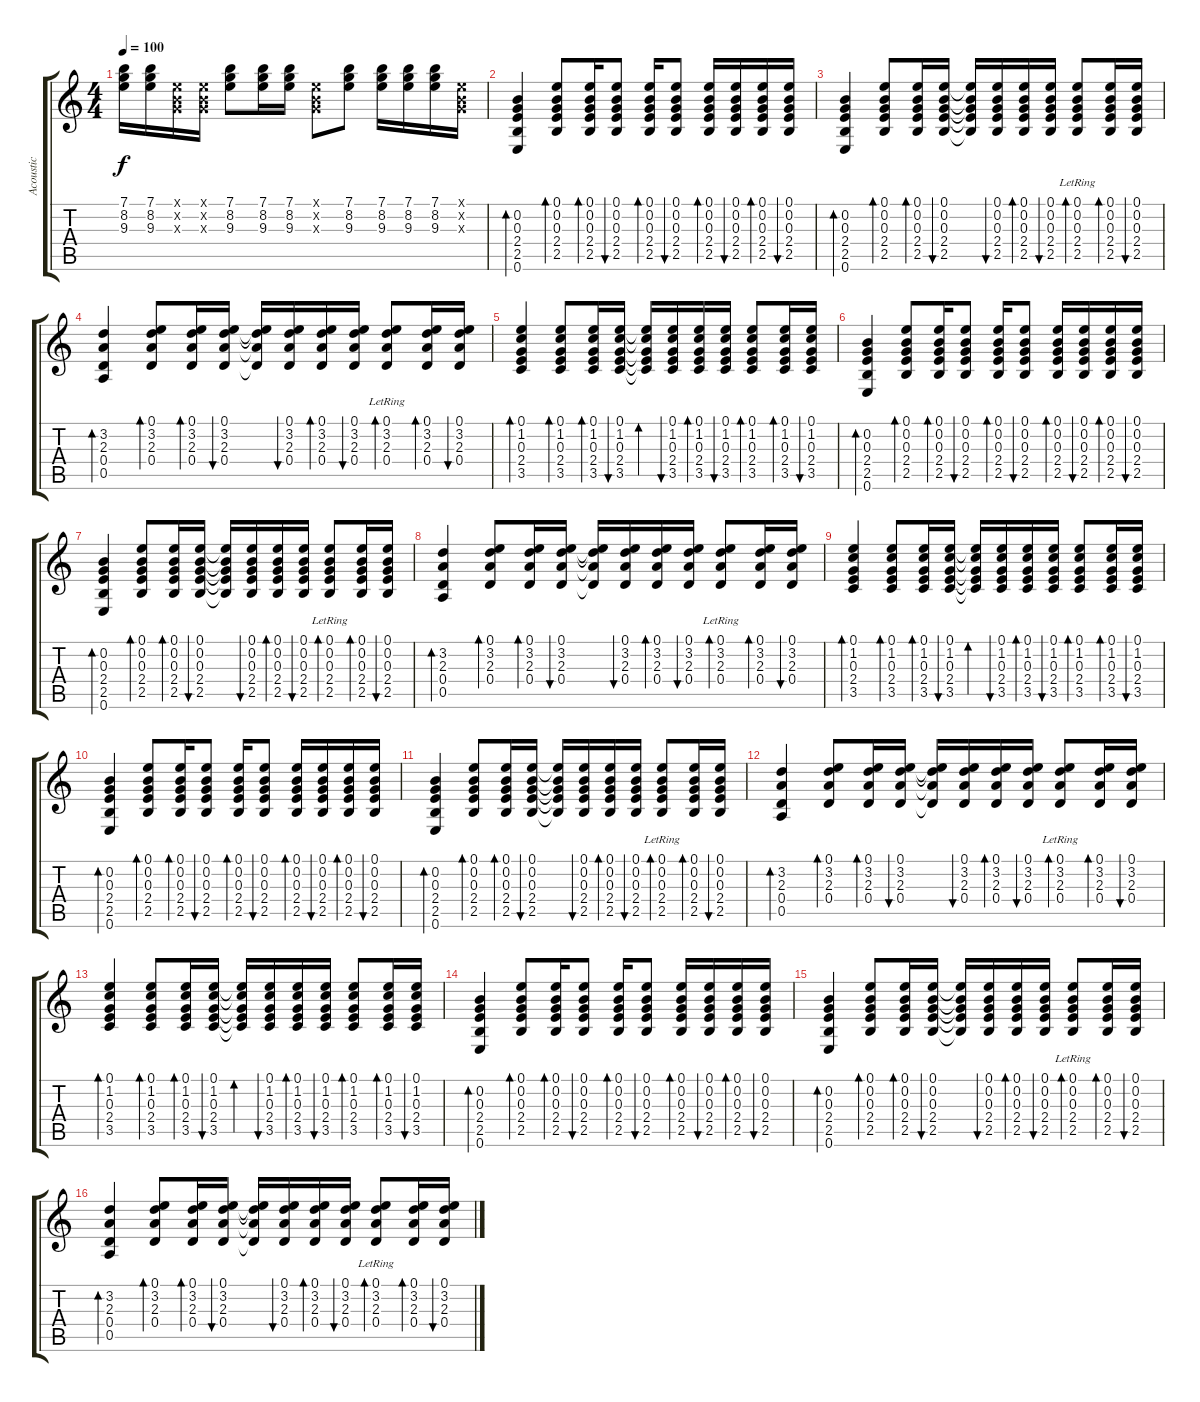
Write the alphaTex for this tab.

\track ("Acoustic   Guitar" "Acoustic  ") {instrument acousticguitarsteel}
\staff {score tabs}
\tuning (E4 B3 G3 D3 A2 E2) {hide}
\ts (4 4)
\tempo 100
\clef g2
\ks c
(7.1 8.2 9.3).16{dy f} (7.1 8.2 9.3).16 (0.1{x} 0.2{x} 0.3{x}).16 (0.1{x} 0.2{x} 0.3{x}).16 (7.1 8.2 9.3).8 (7.1 8.2 9.3).16 (7.1 8.2 9.3).16 (0.1{x} 0.2{x} 0.3{x}).8 (7.1 8.2 9.3).8 (7.1 8.2 9.3).16 (7.1 8.2 9.3).16 (7.1 8.2 9.3).16 (0.1{x} 0.2{x} 0.3{x}).16 |
(0.2 0.3 2.4 2.5 0.6).4{bd 30} (0.1 0.2 0.3 2.4 2.5).8{bd 30} (0.1 0.2 0.3 2.4 2.5).16{bd 30} (0.1 0.2 0.3 2.4 2.5).8{bu 30} (0.1 0.2 0.3 2.4 2.5).16{bd 30} (0.1 0.2 0.3 2.4 2.5).8{bu 30} (0.1 0.2 0.3 2.4 2.5).16{bd 30} (0.1 0.2 0.3 2.4 2.5).16{bu 30} (0.1 0.2 0.3 2.4 2.5).16{bd 30} (0.1 0.2 0.3 2.4 2.5).16{bu 30} |
(0.2 0.3 2.4 2.5 0.6).4{bd 30} (0.1 0.2 0.3 2.4 2.5).8{bd 30} (0.1 0.2 0.3 2.4 2.5).16{bd 30} (0.1 0.2 0.3 2.4 2.5).16{bu 30} (0.1{t} 0.2{t} 0.3{t} 2.4{t} 2.5{t}).16 (0.1 0.2 0.3 2.4 2.5).16{bu 30} (0.1 0.2 0.3 2.4 2.5).16{bd 30} (0.1 0.2 0.3 2.4 2.5).16{bu 30} (0.1 0.2 0.3{lr} 2.4{lr} 2.5{lr}).8{bd 30} (0.1 0.2 0.3 2.4 2.5).16{bd 30} (0.1 0.2 0.3 2.4 2.5).16{bu 30} |
(3.2 2.3 0.4 0.5).4{bd 30} (0.1 3.2 2.3 0.4).8{bd 30} (0.1 3.2 2.3 0.4).16{bd 30} (0.1 3.2 2.3 0.4).16{bu 30} (0.1{t} 3.2{t} 2.3{t} 0.4{t}).16 (0.1 3.2 2.3 0.4).16{bu 30} (0.1 3.2 2.3 0.4).16{bd 30} (0.1 3.2 2.3 0.4).16{bu 30} (0.1 3.2 2.3{lr} 0.4{lr}).8{bd 30} (0.1 3.2 2.3 0.4).16{bd 30} (0.1 3.2 2.3 0.4).16{bu 30} |
(0.1 1.2 0.3 2.4 3.5).4{bd 30} (0.1 1.2 0.3 2.4 3.5).8{bd 30} (0.1 1.2 0.3 2.4 3.5).16{bd 30} (0.1 1.2 0.3 2.4 3.5).16{bu 30} (0.1{t} 1.2{t} 0.3{t} 2.4{t} 3.5{t}).16{bd 30} (0.1 1.2 0.3 2.4 3.5).16{bu 30} (0.1 1.2 0.3 2.4 3.5).16{bd 30} (0.1 1.2 0.3 2.4 3.5).16{bu 30} (0.1 1.2 0.3 2.4 3.5).8{bd 30} (0.1 1.2 0.3 2.4 3.5).16{bd 30} (0.1 1.2 0.3 2.4 3.5).16{bu 30} |
(0.2 0.3 2.4 2.5 0.6).4{bd 30} (0.1 0.2 0.3 2.4 2.5).8{bd 30} (0.1 0.2 0.3 2.4 2.5).16{bd 30} (0.1 0.2 0.3 2.4 2.5).8{bu 30} (0.1 0.2 0.3 2.4 2.5).16{bd 30} (0.1 0.2 0.3 2.4 2.5).8{bu 30} (0.1 0.2 0.3 2.4 2.5).16{bd 30} (0.1 0.2 0.3 2.4 2.5).16{bu 30} (0.1 0.2 0.3 2.4 2.5).16{bd 30} (0.1 0.2 0.3 2.4 2.5).16{bu 30} |
(0.2 0.3 2.4 2.5 0.6).4{bd 30} (0.1 0.2 0.3 2.4 2.5).8{bd 30} (0.1 0.2 0.3 2.4 2.5).16{bd 30} (0.1 0.2 0.3 2.4 2.5).16{bu 30} (0.1{t} 0.2{t} 0.3{t} 2.4{t} 2.5{t}).16 (0.1 0.2 0.3 2.4 2.5).16{bu 30} (0.1 0.2 0.3 2.4 2.5).16{bd 30} (0.1 0.2 0.3 2.4 2.5).16{bu 30} (0.1 0.2 0.3{lr} 2.4{lr} 2.5{lr}).8{bd 30} (0.1 0.2 0.3 2.4 2.5).16{bd 30} (0.1 0.2 0.3 2.4 2.5).16{bu 30} |
(3.2 2.3 0.4 0.5).4{bd 30} (0.1 3.2 2.3 0.4).8{bd 30} (0.1 3.2 2.3 0.4).16{bd 30} (0.1 3.2 2.3 0.4).16{bu 30} (0.1{t} 3.2{t} 2.3{t} 0.4{t}).16 (0.1 3.2 2.3 0.4).16{bu 30} (0.1 3.2 2.3 0.4).16{bd 30} (0.1 3.2 2.3 0.4).16{bu 30} (0.1 3.2 2.3{lr} 0.4{lr}).8{bd 30} (0.1 3.2 2.3 0.4).16{bd 30} (0.1 3.2 2.3 0.4).16{bu 30} |
(0.1 1.2 0.3 2.4 3.5).4{bd 30} (0.1 1.2 0.3 2.4 3.5).8{bd 30} (0.1 1.2 0.3 2.4 3.5).16{bd 30} (0.1 1.2 0.3 2.4 3.5).16{bu 30} (0.1{t} 1.2{t} 0.3{t} 2.4{t} 3.5{t}).16{bd 30} (0.1 1.2 0.3 2.4 3.5).16{bu 30} (0.1 1.2 0.3 2.4 3.5).16{bd 30} (0.1 1.2 0.3 2.4 3.5).16{bu 30} (0.1 1.2 0.3 2.4 3.5).8{bd 30} (0.1 1.2 0.3 2.4 3.5).16{bd 30} (0.1 1.2 0.3 2.4 3.5).16{bu 30} |
(0.2 0.3 2.4 2.5 0.6).4{bd 30} (0.1 0.2 0.3 2.4 2.5).8{bd 30} (0.1 0.2 0.3 2.4 2.5).16{bd 30} (0.1 0.2 0.3 2.4 2.5).8{bu 30} (0.1 0.2 0.3 2.4 2.5).16{bd 30} (0.1 0.2 0.3 2.4 2.5).8{bu 30} (0.1 0.2 0.3 2.4 2.5).16{bd 30} (0.1 0.2 0.3 2.4 2.5).16{bu 30} (0.1 0.2 0.3 2.4 2.5).16{bd 30} (0.1 0.2 0.3 2.4 2.5).16{bu 30} |
(0.2 0.3 2.4 2.5 0.6).4{bd 30} (0.1 0.2 0.3 2.4 2.5).8{bd 30} (0.1 0.2 0.3 2.4 2.5).16{bd 30} (0.1 0.2 0.3 2.4 2.5).16{bu 30} (0.1{t} 0.2{t} 0.3{t} 2.4{t} 2.5{t}).16 (0.1 0.2 0.3 2.4 2.5).16{bu 30} (0.1 0.2 0.3 2.4 2.5).16{bd 30} (0.1 0.2 0.3 2.4 2.5).16{bu 30} (0.1 0.2 0.3{lr} 2.4{lr} 2.5{lr}).8{bd 30} (0.1 0.2 0.3 2.4 2.5).16{bd 30} (0.1 0.2 0.3 2.4 2.5).16{bu 30} |
(3.2 2.3 0.4 0.5).4{bd 30} (0.1 3.2 2.3 0.4).8{bd 30} (0.1 3.2 2.3 0.4).16{bd 30} (0.1 3.2 2.3 0.4).16{bu 30} (0.1{t} 3.2{t} 2.3{t} 0.4{t}).16 (0.1 3.2 2.3 0.4).16{bu 30} (0.1 3.2 2.3 0.4).16{bd 30} (0.1 3.2 2.3 0.4).16{bu 30} (0.1 3.2 2.3{lr} 0.4{lr}).8{bd 30} (0.1 3.2 2.3 0.4).16{bd 30} (0.1 3.2 2.3 0.4).16{bu 30} |
(0.1 1.2 0.3 2.4 3.5).4{bd 30} (0.1 1.2 0.3 2.4 3.5).8{bd 30} (0.1 1.2 0.3 2.4 3.5).16{bd 30} (0.1 1.2 0.3 2.4 3.5).16{bu 30} (0.1{t} 1.2{t} 0.3{t} 2.4{t} 3.5{t}).16{bd 30} (0.1 1.2 0.3 2.4 3.5).16{bu 30} (0.1 1.2 0.3 2.4 3.5).16{bd 30} (0.1 1.2 0.3 2.4 3.5).16{bu 30} (0.1 1.2 0.3 2.4 3.5).8{bd 30} (0.1 1.2 0.3 2.4 3.5).16{bd 30} (0.1 1.2 0.3 2.4 3.5).16{bu 30} |
(0.2 0.3 2.4 2.5 0.6).4{bd 30} (0.1 0.2 0.3 2.4 2.5).8{bd 30} (0.1 0.2 0.3 2.4 2.5).16{bd 30} (0.1 0.2 0.3 2.4 2.5).8{bu 30} (0.1 0.2 0.3 2.4 2.5).16{bd 30} (0.1 0.2 0.3 2.4 2.5).8{bu 30} (0.1 0.2 0.3 2.4 2.5).16{bd 30} (0.1 0.2 0.3 2.4 2.5).16{bu 30} (0.1 0.2 0.3 2.4 2.5).16{bd 30} (0.1 0.2 0.3 2.4 2.5).16{bu 30} |
(0.2 0.3 2.4 2.5 0.6).4{bd 30} (0.1 0.2 0.3 2.4 2.5).8{bd 30} (0.1 0.2 0.3 2.4 2.5).16{bd 30} (0.1 0.2 0.3 2.4 2.5).16{bu 30} (0.1{t} 0.2{t} 0.3{t} 2.4{t} 2.5{t}).16 (0.1 0.2 0.3 2.4 2.5).16{bu 30} (0.1 0.2 0.3 2.4 2.5).16{bd 30} (0.1 0.2 0.3 2.4 2.5).16{bu 30} (0.1 0.2 0.3{lr} 2.4{lr} 2.5{lr}).8{bd 30} (0.1 0.2 0.3 2.4 2.5).16{bd 30} (0.1 0.2 0.3 2.4 2.5).16{bu 30} |
(3.2 2.3 0.4 0.5).4{bd 30} (0.1 3.2 2.3 0.4).8{bd 30} (0.1 3.2 2.3 0.4).16{bd 30} (0.1 3.2 2.3 0.4).16{bu 30} (0.1{t} 3.2{t} 2.3{t} 0.4{t}).16 (0.1 3.2 2.3 0.4).16{bu 30} (0.1 3.2 2.3 0.4).16{bd 30} (0.1 3.2 2.3 0.4).16{bu 30} (0.1 3.2 2.3{lr} 0.4{lr}).8{bd 30} (0.1 3.2 2.3 0.4).16{bd 30} (0.1 3.2 2.3 0.4).16{bu 30}
